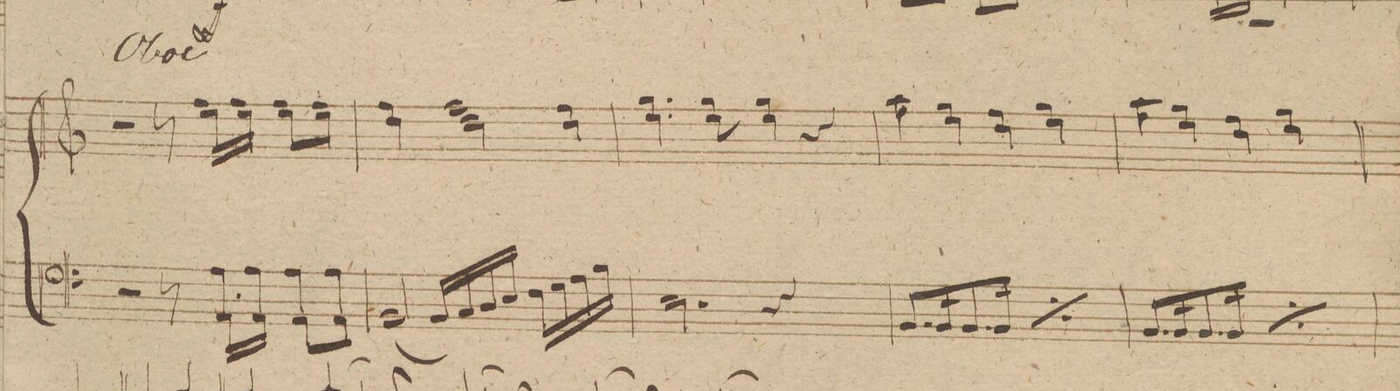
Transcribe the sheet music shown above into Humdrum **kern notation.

**kern
*I"Organo.
*clefF4
*k[f#c#g#d#]
*met(c|)
*M2/2
2r
8r
16A\LL 16AA\
16A\JJ 16AA\
8A\L 8AA\
8A\J 8AA\
=164
(2BB/
16BB/LL)
16C#/
16D#\
16E\JJ
16F#\LL
16G#\
16A\
16B\JJ
=165
2.E\
4r
=166
8.BB/L
16BB/K
8.BB/
16BB/Jk
*rep
8.BB/L
16BB/K
8.BB/
16BB/Jk
*Xrep
=167
8.BB/L
16BB/K
8.BB/
16BB/Jk
*rep
8.BB/L
16BB/K
8.BB/
16BB/Jk
*Xrep
=168
*-
